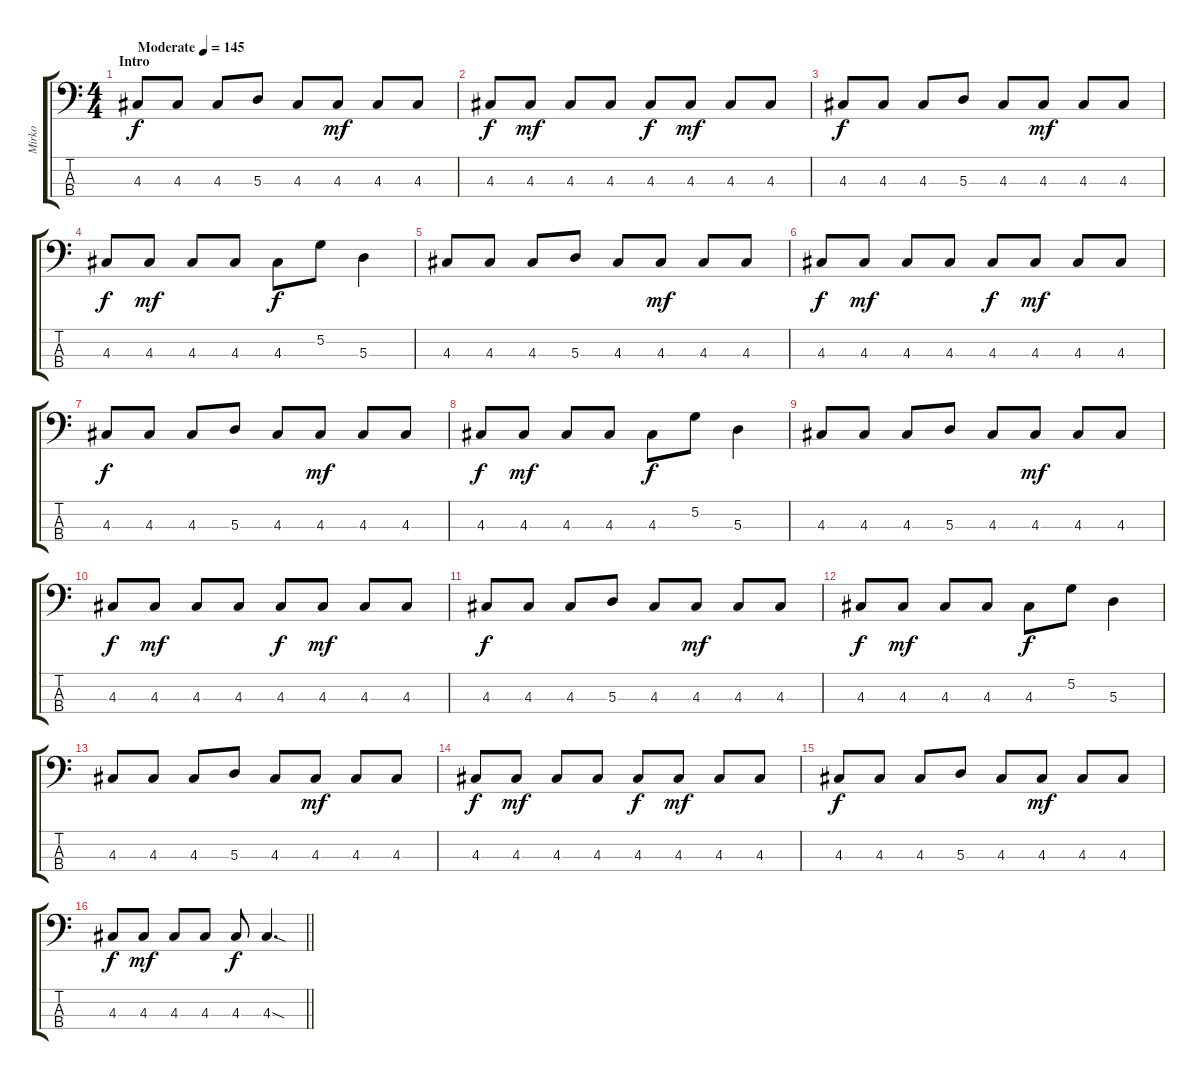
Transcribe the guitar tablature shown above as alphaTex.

\track ("Mirko" "Mirko") {instrument electricbassfinger}
\staff {score tabs}
\tuning (G2 D2 A1 E1) {hide}
\ts (4 4)
\section ("" "Intro")
\tempo (145 "Moderate")
\clef f4
\ks c
4.3.8{dy f instrument electricbassfinger} 4.3.8 4.3.8 5.3.8 4.3.8 4.3.8{dy mf} 4.3.8 4.3.8 |
4.3.8{dy f} 4.3.8{dy mf} 4.3.8 4.3.8 4.3.8{dy f} 4.3.8{dy mf} 4.3.8 4.3.8 |
4.3.8{dy f} 4.3.8 4.3.8 5.3.8 4.3.8 4.3.8{dy mf} 4.3.8 4.3.8 |
4.3.8{dy f} 4.3.8{dy mf} 4.3.8 4.3.8 4.3.8{dy f} 5.2.8 5.3.4 |
4.3.8 4.3.8 4.3.8 5.3.8 4.3.8 4.3.8{dy mf} 4.3.8 4.3.8 |
4.3.8{dy f} 4.3.8{dy mf} 4.3.8 4.3.8 4.3.8{dy f} 4.3.8{dy mf} 4.3.8 4.3.8 |
4.3.8{dy f} 4.3.8 4.3.8 5.3.8 4.3.8 4.3.8{dy mf} 4.3.8 4.3.8 |
4.3.8{dy f} 4.3.8{dy mf} 4.3.8 4.3.8 4.3.8{dy f} 5.2.8 5.3.4 |
4.3.8 4.3.8 4.3.8 5.3.8 4.3.8 4.3.8{dy mf} 4.3.8 4.3.8 |
4.3.8{dy f} 4.3.8{dy mf} 4.3.8 4.3.8 4.3.8{dy f} 4.3.8{dy mf} 4.3.8 4.3.8 |
4.3.8{dy f} 4.3.8 4.3.8 5.3.8 4.3.8 4.3.8{dy mf} 4.3.8 4.3.8 |
4.3.8{dy f} 4.3.8{dy mf} 4.3.8 4.3.8 4.3.8{dy f} 5.2.8 5.3.4 |
4.3.8 4.3.8 4.3.8 5.3.8 4.3.8 4.3.8{dy mf} 4.3.8 4.3.8 |
4.3.8{dy f} 4.3.8{dy mf} 4.3.8 4.3.8 4.3.8{dy f} 4.3.8{dy mf} 4.3.8 4.3.8 |
4.3.8{dy f} 4.3.8 4.3.8 5.3.8 4.3.8 4.3.8{dy mf} 4.3.8 4.3.8 |
\barLineRight lightlight
4.3.8{dy f} 4.3.8{dy mf} 4.3.8 4.3.8 4.3.8{dy f} 4.3{sod}.4{d}
